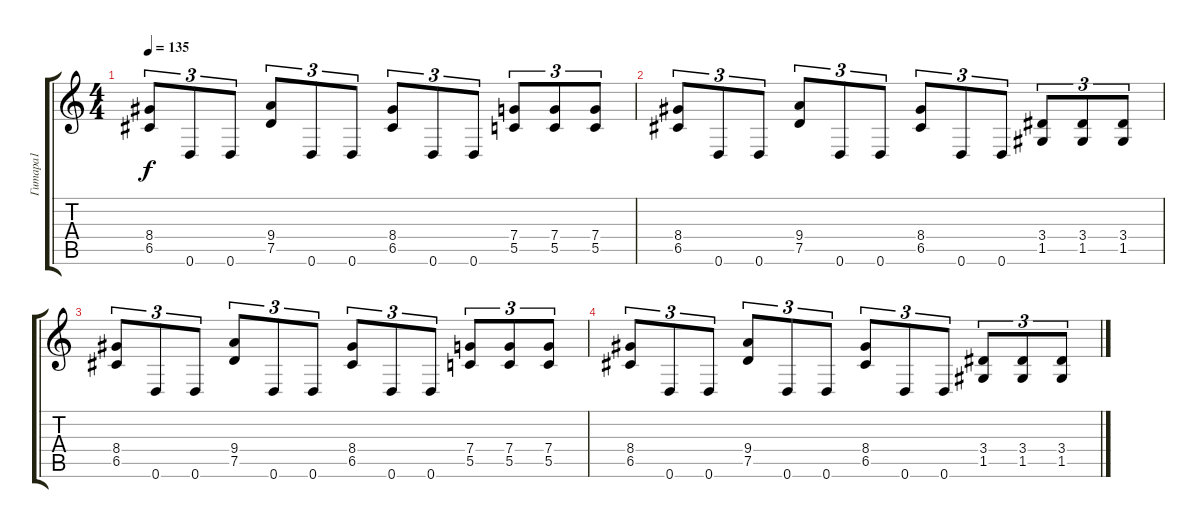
\track ("Гитара1" "Гитара1") {instrument distortionguitar}
\staff {score tabs}
\tuning (D4 A3 F3 C3 G2 D2) {hide}
\ts (4 4)
\tempo 135
\clef g2
\ks c
(8.4 6.5).8{tu (3 2) dy f} 0.6.8{tu (3 2)} 0.6.8{tu (3 2)} (9.4 7.5).8{tu (3 2)} 0.6.8{tu (3 2)} 0.6.8{tu (3 2)} (8.4 6.5).8{tu (3 2)} 0.6.8{tu (3 2)} 0.6.8{tu (3 2)} (7.4 5.5).8{tu (3 2)} (7.4 5.5).8{tu (3 2)} (7.4 5.5).8{tu (3 2)} |
(8.4 6.5).8{tu (3 2)} 0.6.8{tu (3 2)} 0.6.8{tu (3 2)} (9.4 7.5).8{tu (3 2)} 0.6.8{tu (3 2)} 0.6.8{tu (3 2)} (8.4 6.5).8{tu (3 2)} 0.6.8{tu (3 2)} 0.6.8{tu (3 2)} (3.4 1.5).8{tu (3 2)} (3.4 1.5).8{tu (3 2)} (3.4 1.5).8{tu (3 2)} |
(8.4 6.5).8{tu (3 2)} 0.6.8{tu (3 2)} 0.6.8{tu (3 2)} (9.4 7.5).8{tu (3 2)} 0.6.8{tu (3 2)} 0.6.8{tu (3 2)} (8.4 6.5).8{tu (3 2)} 0.6.8{tu (3 2)} 0.6.8{tu (3 2)} (7.4 5.5).8{tu (3 2)} (7.4 5.5).8{tu (3 2)} (7.4 5.5).8{tu (3 2)} |
(8.4 6.5).8{tu (3 2)} 0.6.8{tu (3 2)} 0.6.8{tu (3 2)} (9.4 7.5).8{tu (3 2)} 0.6.8{tu (3 2)} 0.6.8{tu (3 2)} (8.4 6.5).8{tu (3 2)} 0.6.8{tu (3 2)} 0.6.8{tu (3 2)} (3.4 1.5).8{tu (3 2)} (3.4 1.5).8{tu (3 2)} (3.4 1.5).8{tu (3 2)}
